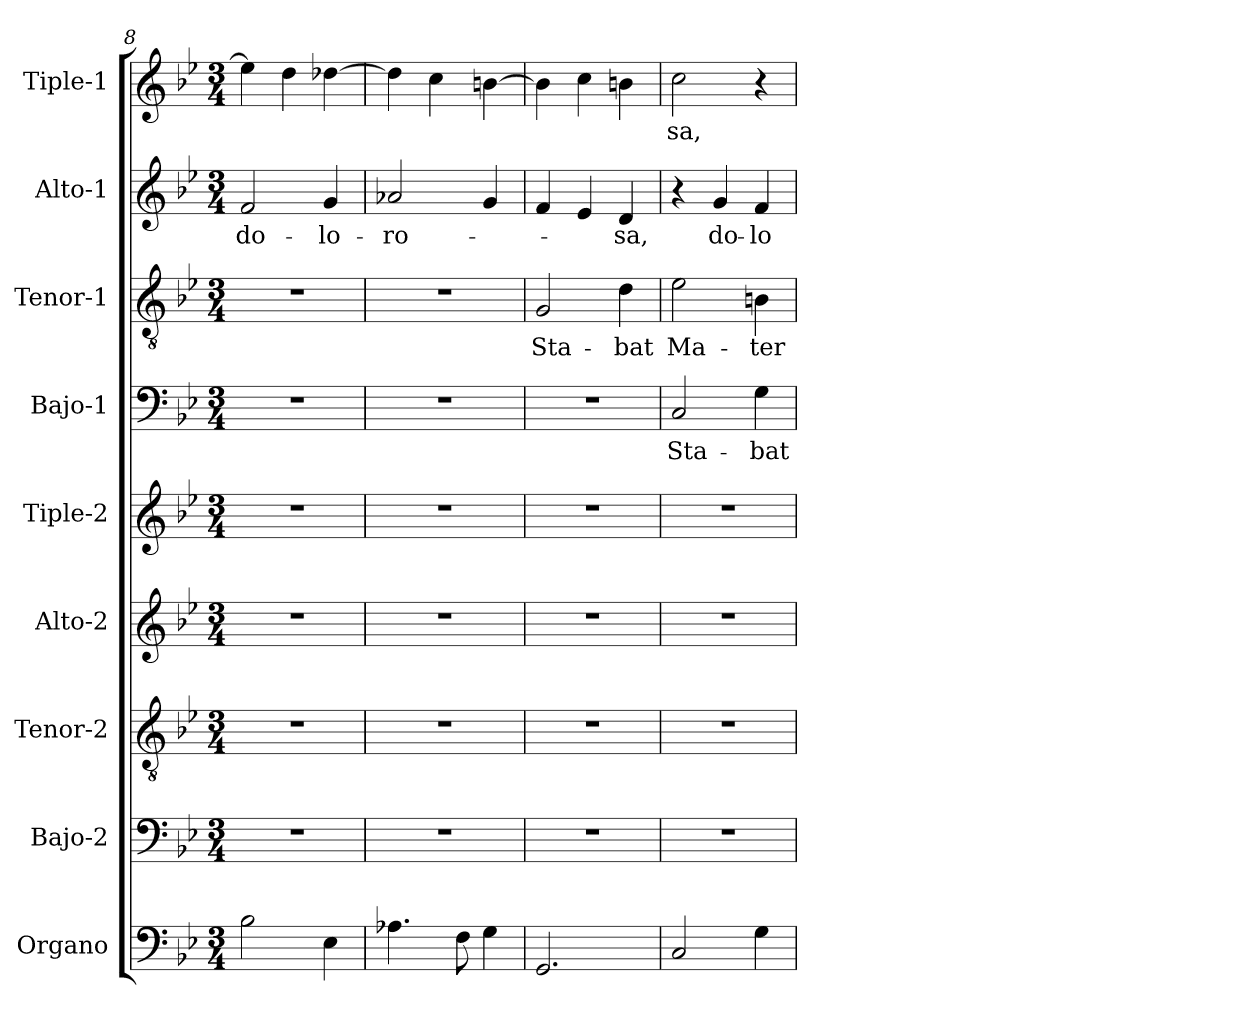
**kern	**kern	**kern	**kern	**kern	**kern	**text	**kern	**text	**kern	**text	**kern	**text
*part9	*part8	*part7	*part6	*part5	*part4	*part4	*part3	*part3	*part2	*part2	*part1	*part1
*staff9	*staff8	*staff7	*staff6	*staff5	*staff4	*staff4	*staff3	*staff3	*staff2	*staff2	*staff1	*staff1
*I"Organo	*I"Bajo-2	*I"Tenor-2	*I"Alto-2	*I"Tiple-2	*I"Bajo-1	*	*I"Tenor-1	*	*I"Alto-1	*	*I"Tiple-1	*
*	*I'B-2	*I'T-2	*I'A-2	*	*I'B1	*	*I'T1	*	*I'A1	*	*	*
*clefF4	*clefF4	*clefGv2	*clefG2	*clefG2	*clefF4	*	*clefGv2	*	*clefG2	*	*clefG2	*
*k[b-e-]	*k[b-e-]	*k[b-e-]	*k[b-e-]	*k[b-e-]	*k[b-e-]	*	*k[b-e-]	*	*k[b-e-]	*	*k[b-e-]	*
*B-:	*B-:	*B-:	*B-:	*B-:	*B-:	*	*B-:	*	*B-:	*	*B-:	*
*M3/4	*M3/4	*M3/4	*M3/4	*M3/4	*M3/4	*	*M3/4	*	*M3/4	*	*M3/4	*
=8	=8	=8	=8	=8	=8	=8	=8	=8	=8	=8	=8	=8
!	!	!	!	!	!	!	!	!	!	!LO:LY:b	!	!
2B-\	2.r	2.r	2.r	2.r	2.r	.	2.r	.	2f/	do-	4ee-\]	.
.	.	.	.	.	.	.	.	.	.	.	4dd\	.
!	!	!	!	!	!	!	!	!	!	!LO:LY:b	!	!
4E-\	.	.	.	.	.	.	.	.	4g/	-lo-	[4dd-X\	.
=9	=9	=9	=9	=9	=9	=9	=9	=9	=9	=9	=9	=9
!	!	!	!	!	!	!	!	!	!	!LO:LY:b	!	!
4.A-X\	2.r	2.r	2.r	2.r	2.r	.	2.r	.	2a-X/	-ro-	4dd-\]	.
.	.	.	.	.	.	.	.	.	.	.	4cc\	.
8F\	.	.	.	.	.	.	.	.	.	.	.	.
4G\	.	.	.	.	.	.	.	.	4g/	.	[4bn\	.
!!LO:PB:g=z
=10	=10	=10	=10	=10	=10	=10	=10	=10	=10	=10	=10	=10
!	!	!	!	!	!	!	!	!LO:LY:b	!	!	!	!
2.GG/	2.r	2.r	2.r	2.r	2.r	.	2G/	Sta-	4f/	.	4b\]	.
.	.	.	.	.	.	.	.	.	4e-/	.	4cc\	.
!	!	!	!	!	!	!	!	!LO:LY:b	!	!	!	!
!	!	!	!	!	!	!	!	!	!	!LO:LY:b	!	!
.	.	.	.	.	.	.	4d\	-bat	4d/	-sa,	4bn\	.
=11	=11	=11	=11	=11	=11	=11	=11	=11	=11	=11	=11	=11
!	!	!	!	!	!	!LO:LY:b	!	!	!	!	!	!
!	!	!	!	!	!	!	!	!LO:LY:b	!	!	!	!
!	!	!	!	!	!	!	!	!	!	!	!	!LO:LY:b
2C/	2.r	2.r	2.r	2.r	2C/	Sta-	2e-\	Ma-	4r	.	2cc\	-sa,
!	!	!	!	!	!	!	!	!	!	!LO:LY:b	!	!
.	.	.	.	.	.	.	.	.	4g/	do-	.	.
!	!	!	!	!	!	!LO:LY:b	!	!	!	!	!	!
!	!	!	!	!	!	!	!	!LO:LY:b	!	!	!	!
!	!	!	!	!	!	!	!	!	!	!LO:LY:b	!	!
4G\	.	.	.	.	4G\	-bat	4Bn\	-ter	4f/	-lo-	4r	.
=	=	=	=	=	=	=	=	=	=	=	=	=
*-	*-	*-	*-	*-	*-	*-	*-	*-	*-	*-	*-	*-
